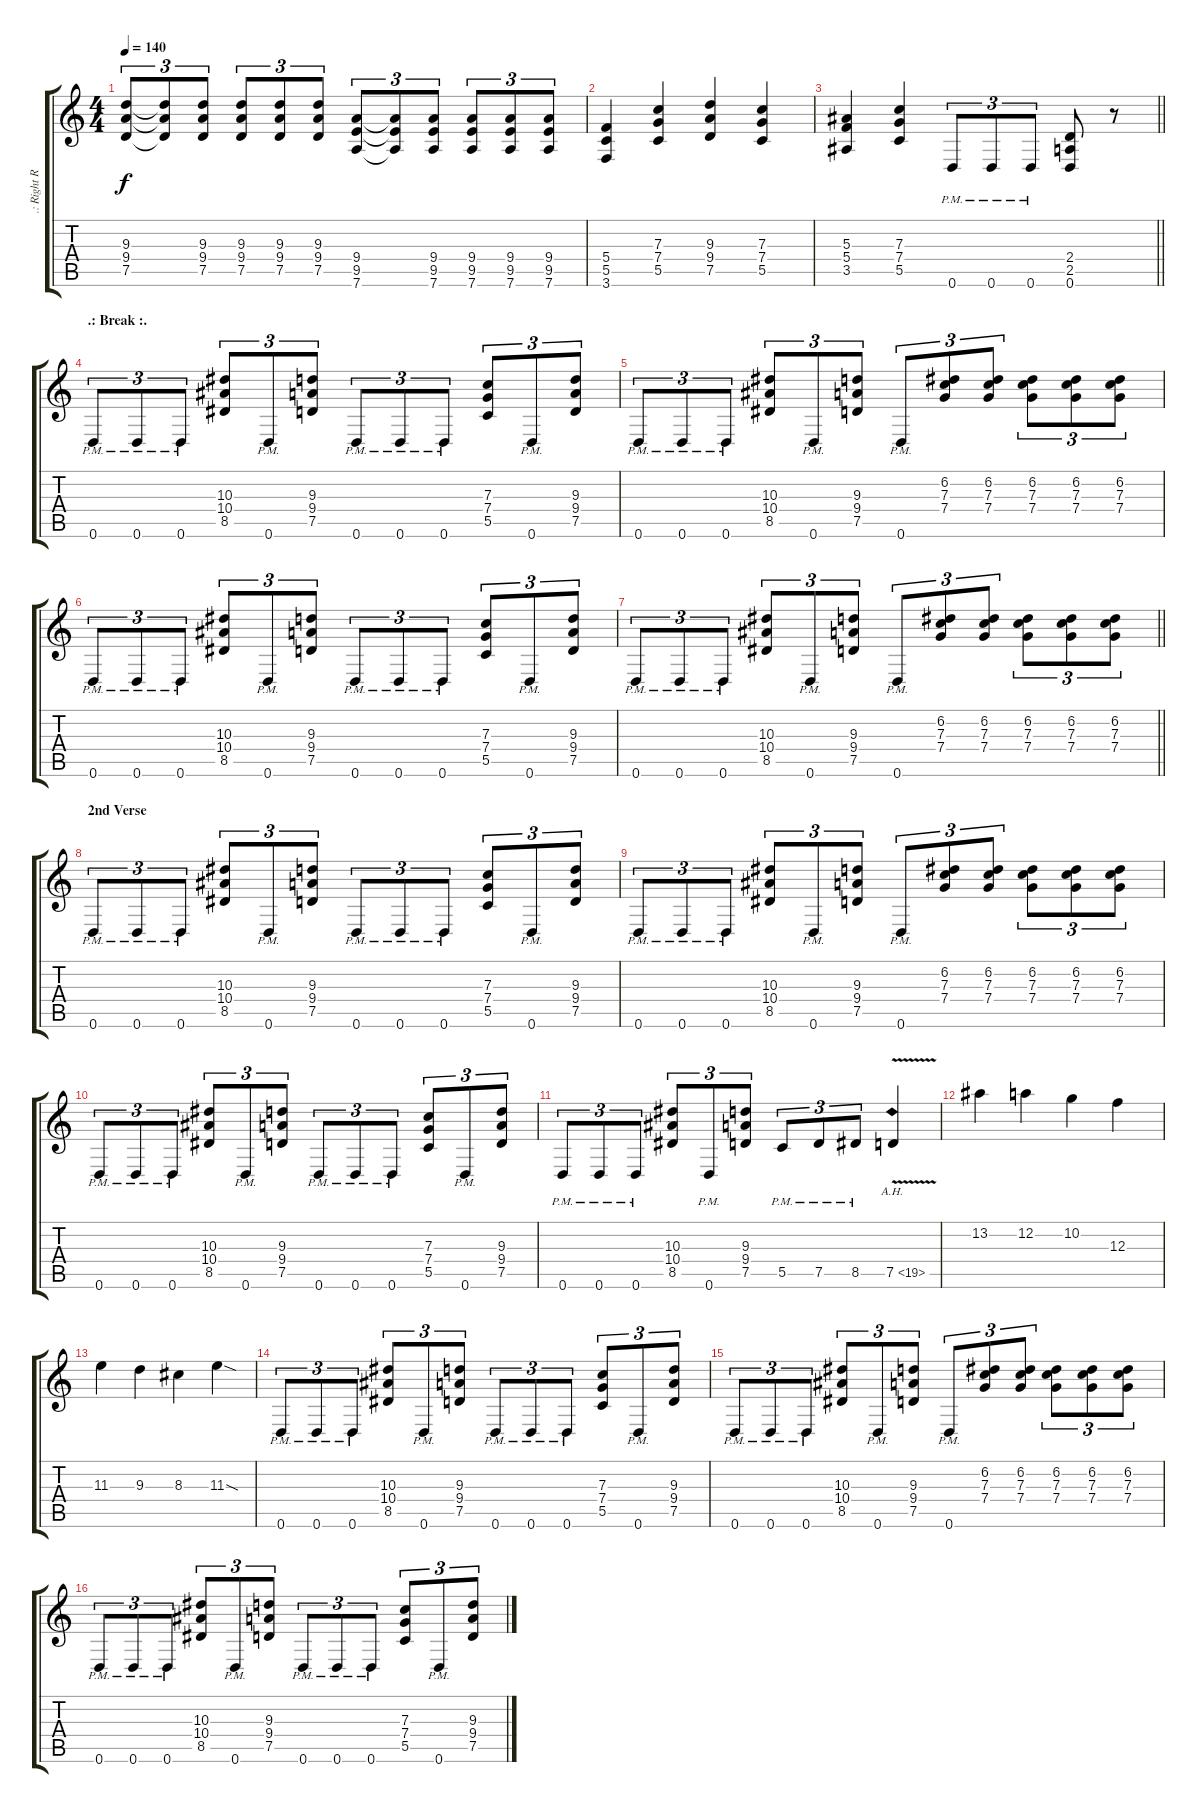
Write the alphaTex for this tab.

\track (".: Right Rythm Guitar :." ".: Right R") {instrument distortionguitar}
\staff {score tabs}
\tuning (D4 A3 F3 C3 G2 D2) {hide}
\ts (4 4)
\tempo 140
\clef g2
\ks c
(9.3 9.4 7.5).8{tu (3 2) dy f} (9.3{t} 9.4{t} 7.5{t}).8{tu (3 2)} (9.3 9.4 7.5).8{tu (3 2)} (9.3 9.4 7.5).8{tu (3 2)} (9.3 9.4 7.5).8{tu (3 2)} (9.3 9.4 7.5).8{tu (3 2)} (9.4 9.5 7.6).8{tu (3 2)} (9.4{t} 9.5{t} 7.6{t}).8{tu (3 2)} (9.4 9.5 7.6).8{tu (3 2)} (9.4 9.5 7.6).8{tu (3 2)} (9.4 9.5 7.6).8{tu (3 2)} (9.4 9.5 7.6).8{tu (3 2)} |
(5.4 5.5 3.6).4 (7.3 7.4 5.5).4 (9.3 9.4 7.5).4 (7.3 7.4 5.5).4 |
\barLineRight lightlight
(5.3 5.4 3.5).4 (7.3 7.4 5.5).4 0.6{pm}.8{tu (3 2)} 0.6{pm}.8{tu (3 2)} 0.6{pm}.8{tu (3 2)} (2.4 2.5 0.6).8 r.8 |
\section ("" ".: Break :.")
0.6{pm}.8{tu (3 2)} 0.6{pm}.8{tu (3 2)} 0.6{pm}.8{tu (3 2)} (10.3 10.4 8.5).8{tu (3 2)} 0.6{pm}.8{tu (3 2)} (9.3 9.4 7.5).8{tu (3 2)} 0.6{pm}.8{tu (3 2)} 0.6{pm}.8{tu (3 2)} 0.6{pm}.8{tu (3 2)} (7.3 7.4 5.5).8{tu (3 2)} 0.6{pm}.8{tu (3 2)} (9.3 9.4 7.5).8{tu (3 2)} |
0.6{pm}.8{tu (3 2)} 0.6{pm}.8{tu (3 2)} 0.6{pm}.8{tu (3 2)} (10.3 10.4 8.5).8{tu (3 2)} 0.6{pm}.8{tu (3 2)} (9.3 9.4 7.5).8{tu (3 2)} 0.6{pm}.8{tu (3 2)} (6.2 7.3 7.4).8{tu (3 2)} (6.2 7.3 7.4).8{tu (3 2)} (6.2 7.3 7.4).8{tu (3 2)} (6.2 7.3 7.4).8{tu (3 2)} (6.2 7.3 7.4).8{tu (3 2)} |
0.6{pm}.8{tu (3 2)} 0.6{pm}.8{tu (3 2)} 0.6{pm}.8{tu (3 2)} (10.3 10.4 8.5).8{tu (3 2)} 0.6{pm}.8{tu (3 2)} (9.3 9.4 7.5).8{tu (3 2)} 0.6{pm}.8{tu (3 2)} 0.6{pm}.8{tu (3 2)} 0.6{pm}.8{tu (3 2)} (7.3 7.4 5.5).8{tu (3 2)} 0.6{pm}.8{tu (3 2)} (9.3 9.4 7.5).8{tu (3 2)} |
\barLineRight lightlight
0.6{pm}.8{tu (3 2)} 0.6{pm}.8{tu (3 2)} 0.6{pm}.8{tu (3 2)} (10.3 10.4 8.5).8{tu (3 2)} 0.6{pm}.8{tu (3 2)} (9.3 9.4 7.5).8{tu (3 2)} 0.6{pm}.8{tu (3 2)} (6.2 7.3 7.4).8{tu (3 2)} (6.2 7.3 7.4).8{tu (3 2)} (6.2 7.3 7.4).8{tu (3 2)} (6.2 7.3 7.4).8{tu (3 2)} (6.2 7.3 7.4).8{tu (3 2)} |
\section ("" "2nd Verse")
0.6{pm}.8{tu (3 2)} 0.6{pm}.8{tu (3 2)} 0.6{pm}.8{tu (3 2)} (10.3 10.4 8.5).8{tu (3 2)} 0.6{pm}.8{tu (3 2)} (9.3 9.4 7.5).8{tu (3 2)} 0.6{pm}.8{tu (3 2)} 0.6{pm}.8{tu (3 2)} 0.6{pm}.8{tu (3 2)} (7.3 7.4 5.5).8{tu (3 2)} 0.6{pm}.8{tu (3 2)} (9.3 9.4 7.5).8{tu (3 2)} |
0.6{pm}.8{tu (3 2)} 0.6{pm}.8{tu (3 2)} 0.6{pm}.8{tu (3 2)} (10.3 10.4 8.5).8{tu (3 2)} 0.6{pm}.8{tu (3 2)} (9.3 9.4 7.5).8{tu (3 2)} 0.6{pm}.8{tu (3 2)} (6.2 7.3 7.4).8{tu (3 2)} (6.2 7.3 7.4).8{tu (3 2)} (6.2 7.3 7.4).8{tu (3 2)} (6.2 7.3 7.4).8{tu (3 2)} (6.2 7.3 7.4).8{tu (3 2)} |
0.6{pm}.8{tu (3 2)} 0.6{pm}.8{tu (3 2)} 0.6{pm}.8{tu (3 2)} (10.3 10.4 8.5).8{tu (3 2)} 0.6{pm}.8{tu (3 2)} (9.3 9.4 7.5).8{tu (3 2)} 0.6{pm}.8{tu (3 2)} 0.6{pm}.8{tu (3 2)} 0.6{pm}.8{tu (3 2)} (7.3 7.4 5.5).8{tu (3 2)} 0.6{pm}.8{tu (3 2)} (9.3 9.4 7.5).8{tu (3 2)} |
0.6{pm}.8{tu (3 2)} 0.6{pm}.8{tu (3 2)} 0.6{pm}.8{tu (3 2)} (10.3 10.4 8.5).8{tu (3 2)} 0.6{pm}.8{tu (3 2)} (9.3 9.4 7.5).8{tu (3 2)} 5.5{pm}.8{tu (3 2)} 7.5{pm}.8{tu (3 2)} 8.5{pm}.8{tu (3 2)} 7.5{ah 12 v}.4 |
13.2.4 12.2.4 10.2.4 12.3.4 |
11.3.4 9.3.4 8.3.4 11.3{sod}.4 |
0.6{pm}.8{tu (3 2)} 0.6{pm}.8{tu (3 2)} 0.6{pm}.8{tu (3 2)} (10.3 10.4 8.5).8{tu (3 2)} 0.6{pm}.8{tu (3 2)} (9.3 9.4 7.5).8{tu (3 2)} 0.6{pm}.8{tu (3 2)} 0.6{pm}.8{tu (3 2)} 0.6{pm}.8{tu (3 2)} (7.3 7.4 5.5).8{tu (3 2)} 0.6{pm}.8{tu (3 2)} (9.3 9.4 7.5).8{tu (3 2)} |
0.6{pm}.8{tu (3 2)} 0.6{pm}.8{tu (3 2)} 0.6{pm}.8{tu (3 2)} (10.3 10.4 8.5).8{tu (3 2)} 0.6{pm}.8{tu (3 2)} (9.3 9.4 7.5).8{tu (3 2)} 0.6{pm}.8{tu (3 2)} (6.2 7.3 7.4).8{tu (3 2)} (6.2 7.3 7.4).8{tu (3 2)} (6.2 7.3 7.4).8{tu (3 2)} (6.2 7.3 7.4).8{tu (3 2)} (6.2 7.3 7.4).8{tu (3 2)} |
0.6{pm}.8{tu (3 2)} 0.6{pm}.8{tu (3 2)} 0.6{pm}.8{tu (3 2)} (10.3 10.4 8.5).8{tu (3 2)} 0.6{pm}.8{tu (3 2)} (9.3 9.4 7.5).8{tu (3 2)} 0.6{pm}.8{tu (3 2)} 0.6{pm}.8{tu (3 2)} 0.6{pm}.8{tu (3 2)} (7.3 7.4 5.5).8{tu (3 2)} 0.6{pm}.8{tu (3 2)} (9.3 9.4 7.5).8{tu (3 2)}
